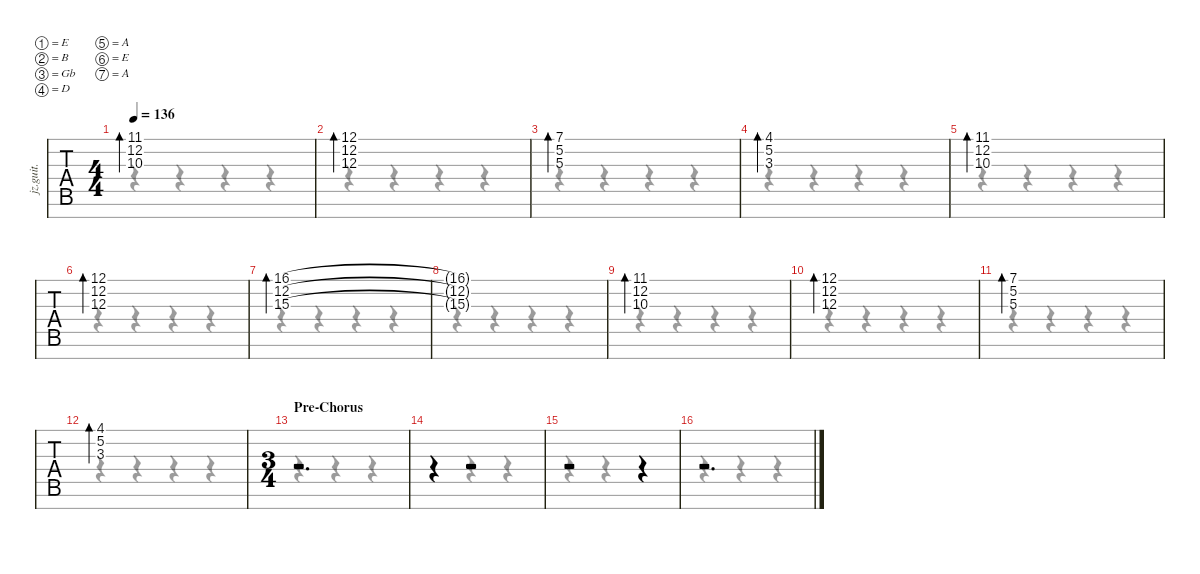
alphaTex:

\defaultSystemsLayout 4
\hideDynamics
\bracketExtendMode nobrackets
\track ("Clean Guitar 2" "jz.guit.") {instrument electricguitarjazz}
\staff {tabs}
\tuning (E4 B3 Gb3 D3 A2 E2 A1)
\voice
\ts (4 4)
\tempo 136
\clef g2
\ks c
(11.1{acc #} 12.2 10.3).1{bd 480 dy f beam Up} |
(12.1 12.2 12.3{acc #}).1{bd 480 beam Up} |
(7.1 5.2 5.3).1{bd 480 beam Up} |
(4.1{acc #} 5.2 3.3).1{bd 480 beam Up} |
(11.1{acc #} 12.2 10.3).1{bd 480 beam Up} |
(12.1 12.2 12.3{acc #}).1{bd 480 beam Up} |
(16.1{acc #} 12.2 15.3).1{bd 480 beam Up} |
(16.1{t acc #} 12.2{t} 15.3{t}).1{beam Up} |
(11.1{acc #} 12.2 10.3).1{bd 480 beam Up} |
(12.1 12.2 12.3{acc #}).1{bd 480 beam Up} |
(7.1 5.2 5.3).1{bd 480 beam Up} |
(4.1{acc #} 5.2 3.3).1{bd 480 beam Up} |
\ts (3 4)
\beaming (8 3 1 1 1)
\section ("" "Pre-Chorus")
r.2{d beam Up} |
r.4{beam Up} r.2{beam Up} |
r.2{beam Up} r.4{beam Up} |
r.2{d beam Up}
\voice
\clef g2
\ottava regular
\simile none
\ks c
r.4{dy mf beam Down} r.4{beam Down} r.4{beam Down} r.4{beam Down} |
r.4{beam Down} r.4{beam Down} r.4{beam Down} r.4{beam Down} |
r.4{beam Down} r.4{beam Down} r.4{beam Down} r.4{beam Down} |
r.4{beam Down} r.4{beam Down} r.4{beam Down} r.4{beam Down} |
r.4{beam Down} r.4{beam Down} r.4{beam Down} r.4{beam Down} |
r.4{beam Down} r.4{beam Down} r.4{beam Down} r.4{beam Down} |
r.4{beam Down} r.4{beam Down} r.4{beam Down} r.4{beam Down} |
r.4{beam Down} r.4{beam Down} r.4{beam Down} r.4{beam Down} |
r.4{beam Down} r.4{beam Down} r.4{beam Down} r.4{beam Down} |
r.4{beam Down} r.4{beam Down} r.4{beam Down} r.4{beam Down} |
r.4{beam Down} r.4{beam Down} r.4{beam Down} r.4{beam Down} |
r.4{beam Down} r.4{beam Down} r.4{beam Down} r.4{beam Down} |
r.4{beam Down} r.4{beam Down} r.4{beam Down} |
r.4{beam Down} r.4{beam Down} r.4{beam Down} |
r.4{beam Down} r.4{beam Down} r.4{beam Down} |
r.4{beam Down} r.4{beam Down} r.4{beam Down}
